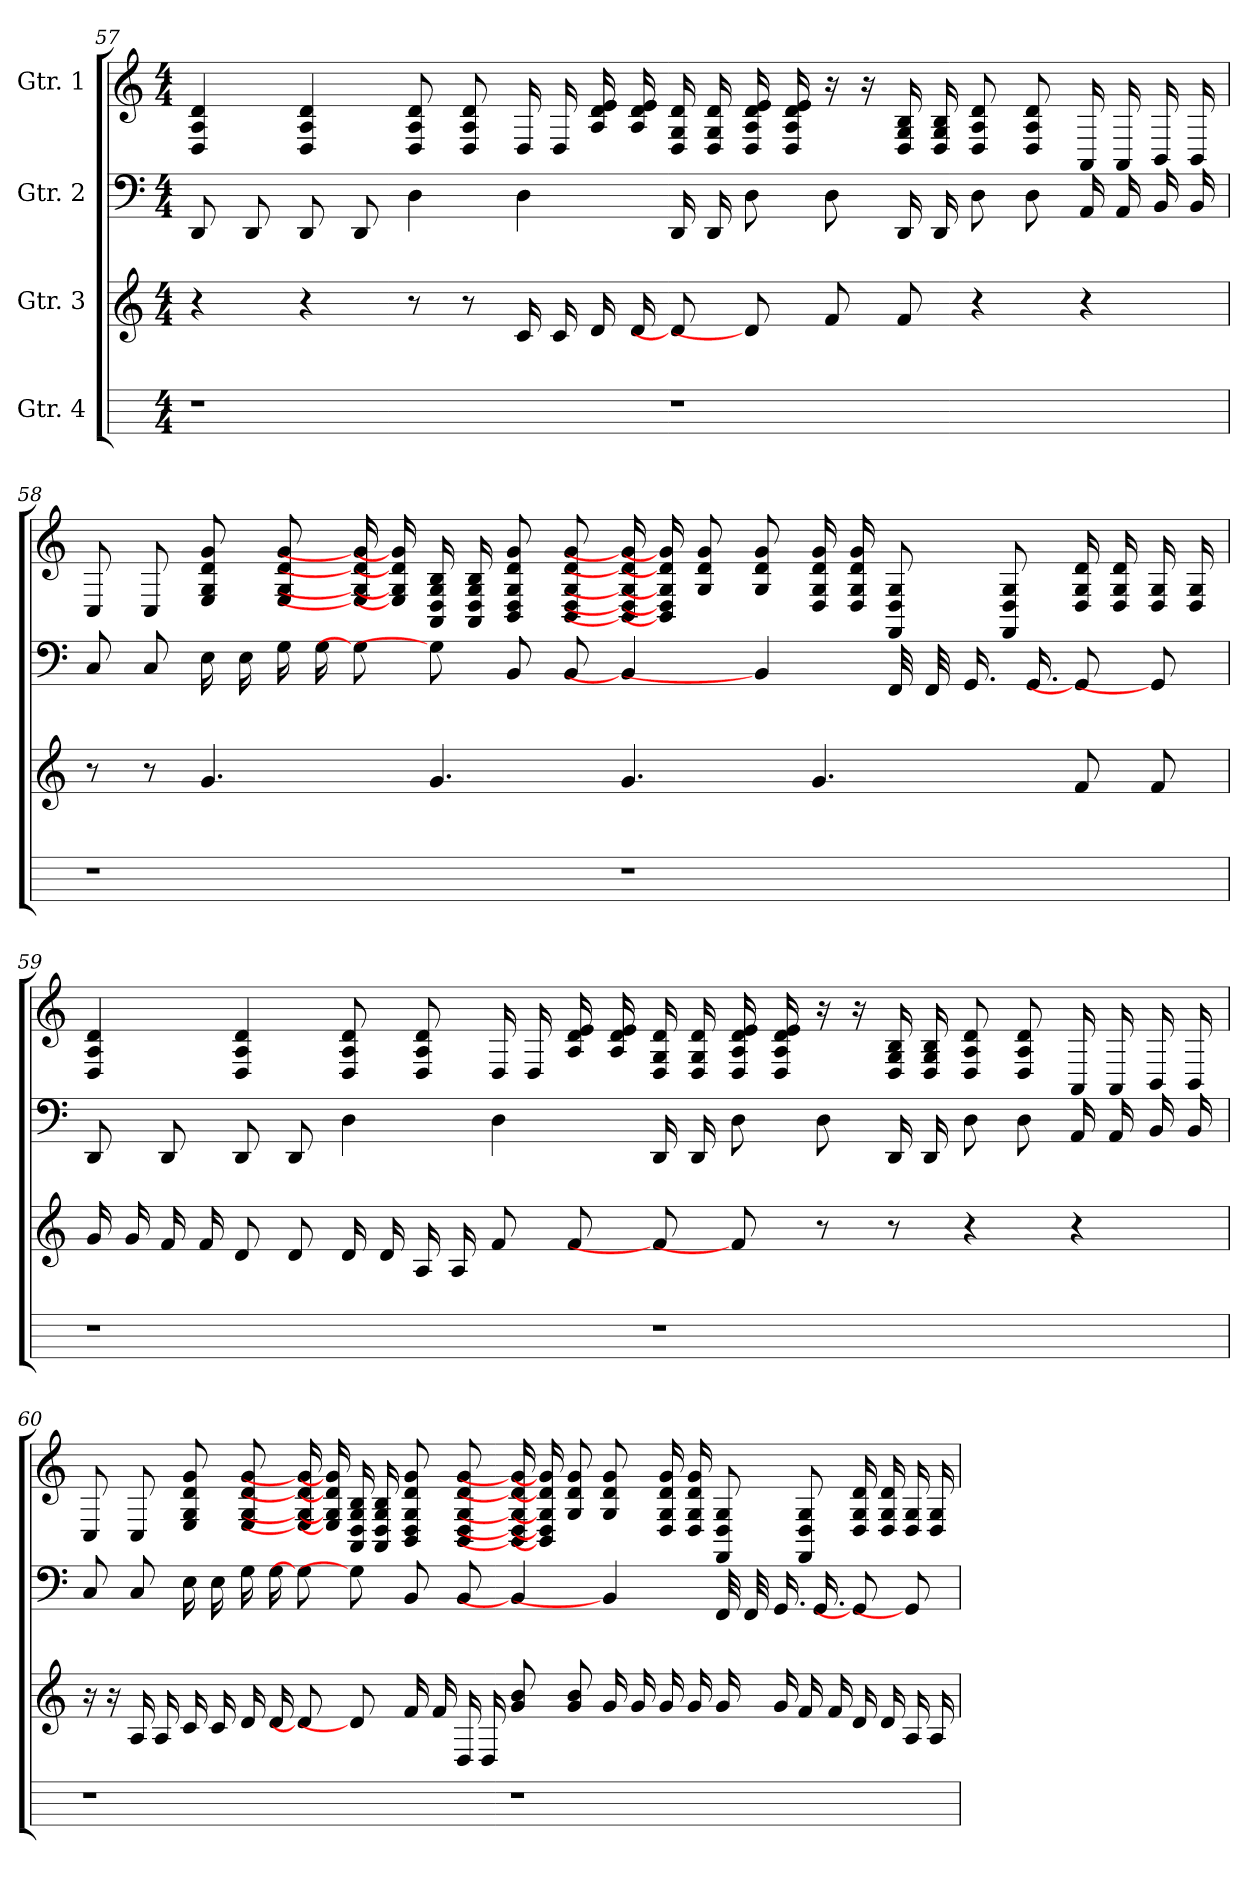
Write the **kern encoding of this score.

**kern	**kern	**kern	**kern
*part4	*part3	*part2	*part1
*staff4	*staff3	*staff2	*staff1
*I"Gtr. 4	*I"Gtr. 3	*I"Gtr. 2	*I"Gtr. 1
*	*	*	*
*k[]	*k[]	*k[]	*k[]
*M4/4	*M4/4	*M4/4	*M4/4
=57	=57	=57	=57
1r	4r	8DD	4d 4A 4D
.	.	8DD	.
.	4r	8DD	4d 4A 4D
.	.	8DD	.
.	8r	4D	8d 8A 8D
.	8r	.	8d 8A 8D
.	16c	4D	16D
.	16c	.	16D
.	16d	.	16e 16d 16A
.	16d	.	16e 16d 16A
1r	8d]	16DD	16d 16G 16D
.	.	16DD	16d 16G 16D
.	8d]	8D	16e 16d 16A 16D
.	.	.	16e 16d 16A 16D
.	8f	8D	16r
.	.	.	16r
.	8f	16DD	16B 16G 16D
.	.	16DD	16B 16G 16D
.	4r	8D	8d 8A 8D
.	.	8D	8d 8A 8D
.	4r	16AA	16AA
.	.	16AA	16AA
.	.	16BB	16BB
.	.	16BB	16BB
=58	=58	=58	=58
1r	8r	8C	8C
.	8r	8C	8C
.	4.g	16E	8g 8d 8G 8E
.	.	16E	.
.	.	16G	8g 8d 8G 8E
.	.	16G	.
.	.	8G]	16g] 16d] 16G] 16E]
.	.	.	16g] 16d] 16G] 16E]
.	4.g	8G]	16B 16G 16D 16AA
.	.	.	16B 16G 16D 16AA
.	.	8BB	8g 8d 8G 8D 8BB
.	.	8BB	8g 8d 8G 8D 8BB
1r	4.g	4BB]	16g] 16d] 16G] 16D] 16BB]
.	.	.	16g] 16d] 16G] 16D] 16BB]
.	.	.	8g 8d 8G
.	.	4BB]	8g 8d 8G
.	4.g	.	16g 16d 16G 16D
.	.	.	16g 16d 16G 16D
.	.	32FF	8G 8D 8FF
.	.	32FF	.
.	.	16.GG	.
.	.	.	8G 8D 8FF
.	.	16.GG	.
.	8f	8GG]	16d 16G 16D
.	.	.	16d 16G 16D
.	8f	8GG]	16G 16D
.	.	.	16G 16D
=59	=59	=59	=59
1r	16g	8DD	4d 4A 4D
.	16g	.	.
.	16f	8DD	.
.	16f	.	.
.	8d	8DD	4d 4A 4D
.	8d	8DD	.
.	16d	4D	8d 8A 8D
.	16d	.	.
.	16A	.	8d 8A 8D
.	16A	.	.
.	8f	4D	16D
.	.	.	16D
.	8f	.	16e 16d 16A
.	.	.	16e 16d 16A
1r	8f]	16DD	16d 16G 16D
.	.	16DD	16d 16G 16D
.	8f]	8D	16e 16d 16A 16D
.	.	.	16e 16d 16A 16D
.	8r	8D	16r
.	.	.	16r
.	8r	16DD	16B 16G 16D
.	.	16DD	16B 16G 16D
.	4r	8D	8d 8A 8D
.	.	8D	8d 8A 8D
.	4r	16AA	16AA
.	.	16AA	16AA
.	.	16BB	16BB
.	.	16BB	16BB
=60	=60	=60	=60
1r	16r	8C	8C
.	16r	.	.
.	16A	8C	8C
.	16A	.	.
.	16c	16E	8g 8d 8G 8E
.	16c	16E	.
.	16d	16G	8g 8d 8G 8E
.	16d	16G	.
.	8d]	8G]	16g] 16d] 16G] 16E]
.	.	.	16g] 16d] 16G] 16E]
.	8d]	8G]	16B 16G 16D 16AA
.	.	.	16B 16G 16D 16AA
.	16f	8BB	8g 8d 8G 8D 8BB
.	16f	.	.
.	16D	8BB	8g 8d 8G 8D 8BB
.	16D	.	.
1r	8b 8g	4BB]	16g] 16d] 16G] 16D] 16BB]
.	.	.	16g] 16d] 16G] 16D] 16BB]
.	8b 8g	.	8g 8d 8G
.	16g	4BB]	8g 8d 8G
.	16g	.	.
.	16g	.	16g 16d 16G 16D
.	16g	.	16g 16d 16G 16D
.	16g	32FF	8G 8D 8FF
.	.	32FF	.
.	16g	16.GG	.
.	16f	.	8G 8D 8FF
.	.	16.GG	.
.	16f	.	.
.	16d	8GG]	16d 16G 16D
.	16d	.	16d 16G 16D
.	16A	8GG]	16G 16D
.	16A	.	16G 16D
=	=	=	=
*-	*-	*-	*-
